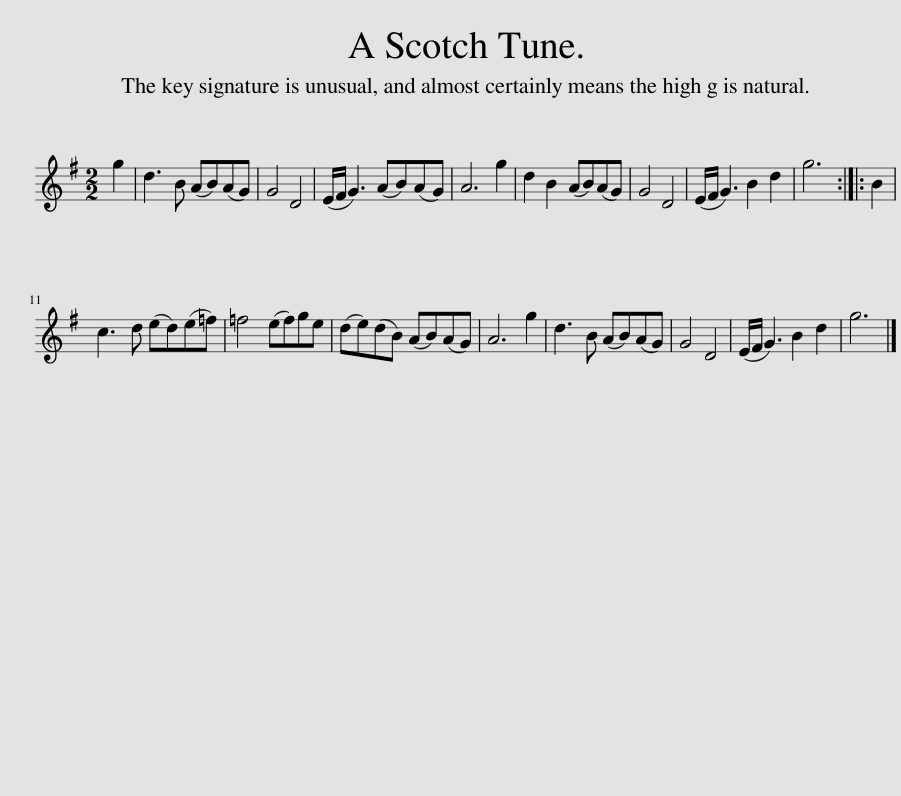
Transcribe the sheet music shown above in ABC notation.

X:1
L:1/8
M:2/2
I:linebreak $
K:G
V:1 treble
V:1
 g2 | d3 B (AB)(AG) | G4 D4 | (E/F/ G3) (AB)(AG) | A6 g2 | %5
 d2 B2 (AB)(AG) | G4 D4 | (E/F/ G3) B2 d2 | g6 :: B2 |$ %10
 c3 d (ed)(e=f) | =f4 (ef)ge | (de)(dB) (AB)(AG) | A6 g2 | d3 B (AB)(AG) | %15
 G4 D4 | (E/F/ G3) B2 d2 | g6 |] %18
